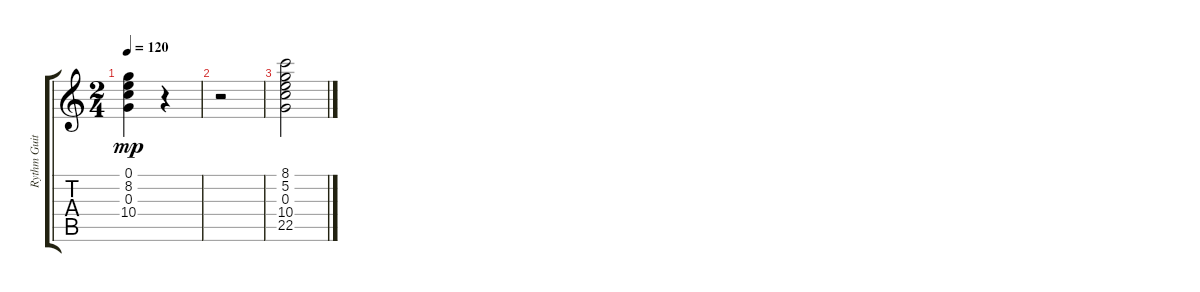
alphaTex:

\track ("Rythm Guitar 1" "Rythm Guit") {instrument electricguitarclean}
\staff {score tabs}
\tuning (E4 B3 G3 D3 A2 E2) {hide}
\ts (2 4)
\tempo 120
\clef g2
\ks c
(0.1 8.2 0.3 10.4).4{dy mp} r.4 |
r.2 |
(8.1 5.2 0.3 10.4 22.5).2
